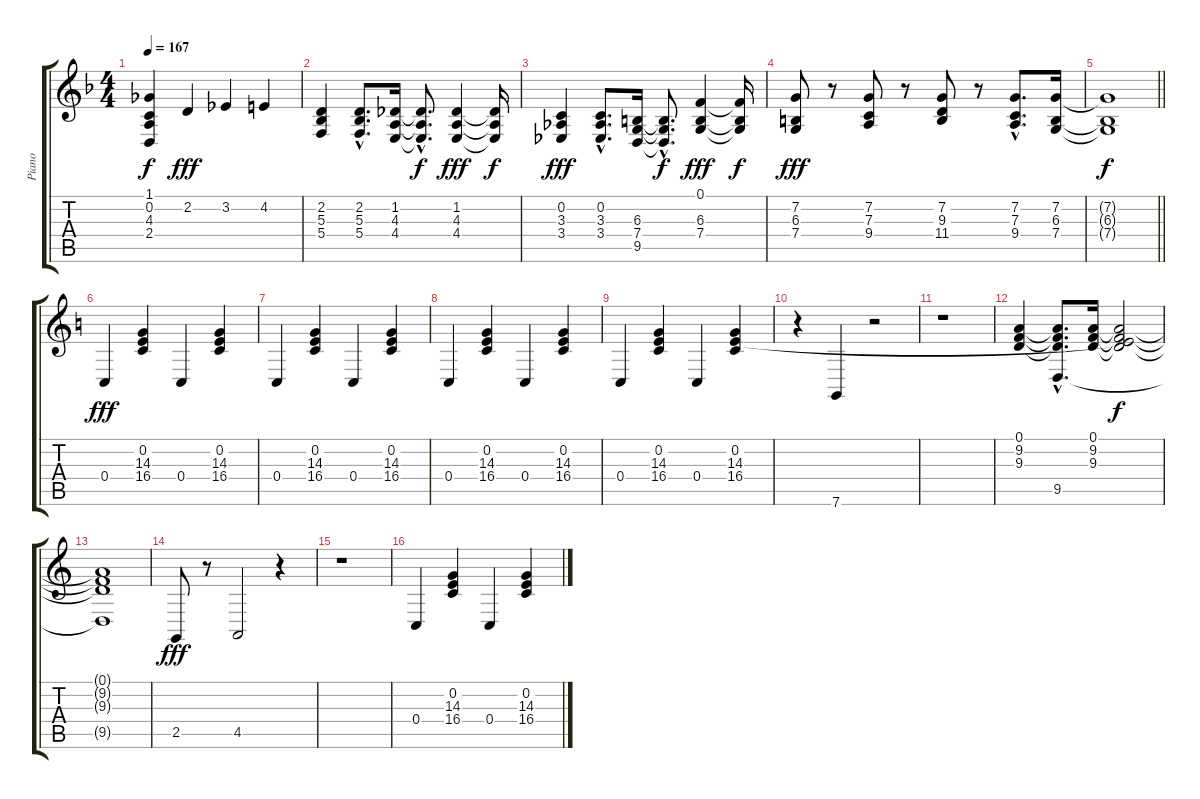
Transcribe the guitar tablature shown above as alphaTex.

\track ("Piano " "Piano ") {instrument honkytonkpiano}
\staff {score tabs}
\tuning (F4 C4 F3 C3 F2 C2) {hide}
\ts (4 4)
\tempo 167
\clef g2
\ks f
(1.1{t} 0.2{t} 4.3{t} 2.4{t}).4{dy f} 2.2.4{dy fff} 3.2.4 4.2.4 |
(2.2 5.3 5.4).4 (2.2{hac} 5.3{hac} 5.4{hac}).8{d} (1.2 4.3 4.4).16 (1.2{hac t} 4.3{hac t} 4.4{hac t}).8{d dy f} (1.2 4.3 4.4).4{dy fff} (1.2{t} 4.3{t} 4.4{t}).16{dy f} |
(0.2 3.3 3.4).4{dy fff} (0.2{hac} 3.3{hac} 3.4{hac}).8{d} (6.3 7.4 9.5).16 (6.3{hac t} 7.4{hac t} 9.5{hac t}).8{d dy f} (0.1 6.3 7.4).4{dy fff} (0.1{t} 6.3{t} 7.4{t}).16{dy f} |
(7.2 6.3 7.4).8{dy fff} r.8 (7.2 7.3 9.4).8 r.8 (7.2 9.3 11.4).8 r.8 (7.2{hac} 7.3{hac} 9.4{hac}).8{d} (7.2 6.3 7.4).16 |
\barLineRight lightlight
(7.2{t} 6.3{t} 7.4{t}).1{dy f} |
\ks c
0.4.4{dy fff} (0.2 14.3 16.4).4 0.4.4 (0.2 14.3 16.4).4 |
0.4.4 (0.2 14.3 16.4).4 0.4.4 (0.2 14.3 16.4).4 |
0.4.4 (0.2 14.3 16.4).4 0.4.4 (0.2 14.3 16.4).4 |
0.4.4 (0.2 14.3 16.4).4 0.4.4 (0.2 14.3 16.4).4 |
r.4 7.6.4 r.2 |
r.1 |
(0.1 9.2 9.3).4 (0.1{hac t} 9.2{hac t} 9.3{hac t} 9.5{hac}).8{d} (0.1 9.2 9.3).16 (0.1{t} 9.2{t} 9.3{t} 16.4{t}).2{dy f} |
(0.1{t} 9.2{t} 9.3{t} 9.5{t}).1 |
2.5.8{dy fff} r.8 4.5.2 r.4 |
r.1 |
0.4.4 (0.2 14.3 16.4).4 0.4.4 (0.2 14.3 16.4).4
